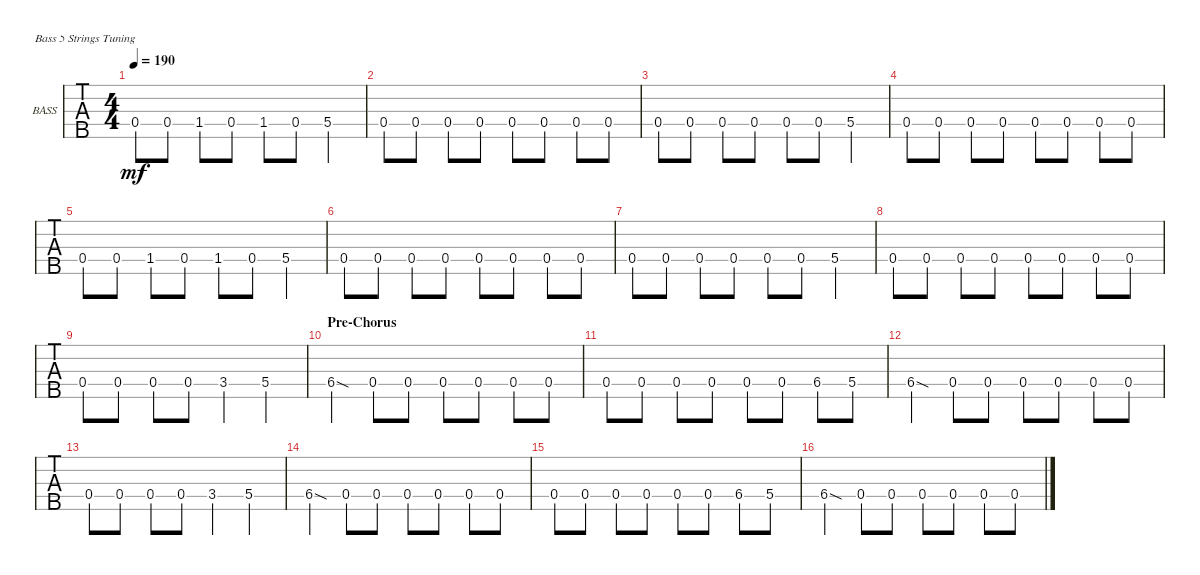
\defaultSystemsLayout 4
\bracketExtendMode groupsimilarinstruments
\firstSystemTrackNameOrientation horizontal
\otherSystemsTrackNameOrientation horizontal
\track ("Bass" "BASS") {instrument electricbassfinger}
\staff {tabs}
\tuning (G2 D2 A1 E1 B0)
\ts (4 4)
\tempo 190
\clef f4
\ks c
0.4.8{dy mf} 0.4.8 1.4.8 0.4.8 1.4.8 0.4.8 5.4.4 |
0.4.8 0.4.8 0.4.8 0.4.8 0.4.8 0.4.8 0.4.8 0.4.8 |
0.4.8 0.4.8 0.4.8 0.4.8 0.4.8 0.4.8 5.4.4 |
0.4.8 0.4.8 0.4.8 0.4.8 0.4.8 0.4.8 0.4.8 0.4.8 |
0.4.8 0.4.8 1.4.8 0.4.8 1.4.8 0.4.8 5.4.4 |
0.4.8 0.4.8 0.4.8 0.4.8 0.4.8 0.4.8 0.4.8 0.4.8 |
0.4.8 0.4.8 0.4.8 0.4.8 0.4.8 0.4.8 5.4.4 |
0.4.8 0.4.8 0.4.8 0.4.8 0.4.8 0.4.8 0.4.8 0.4.8 |
0.4.8 0.4.8 0.4.8 0.4.8 3.4.4 5.4.4 |
\section ("" "Pre-Chorus")
6.4{sod}.4 0.4.8 0.4.8 0.4.8 0.4.8 0.4.8 0.4.8 |
0.4.8 0.4.8 0.4.8 0.4.8 0.4.8 0.4.8 6.4.8 5.4.8 |
6.4{sod}.4 0.4.8 0.4.8 0.4.8 0.4.8 0.4.8 0.4.8 |
0.4.8 0.4.8 0.4.8 0.4.8 3.4.4 5.4.4 |
6.4{sod}.4 0.4.8 0.4.8 0.4.8 0.4.8 0.4.8 0.4.8 |
0.4.8 0.4.8 0.4.8 0.4.8 0.4.8 0.4.8 6.4.8 5.4.8 |
6.4{sod}.4 0.4.8 0.4.8 0.4.8 0.4.8 0.4.8 0.4.8
